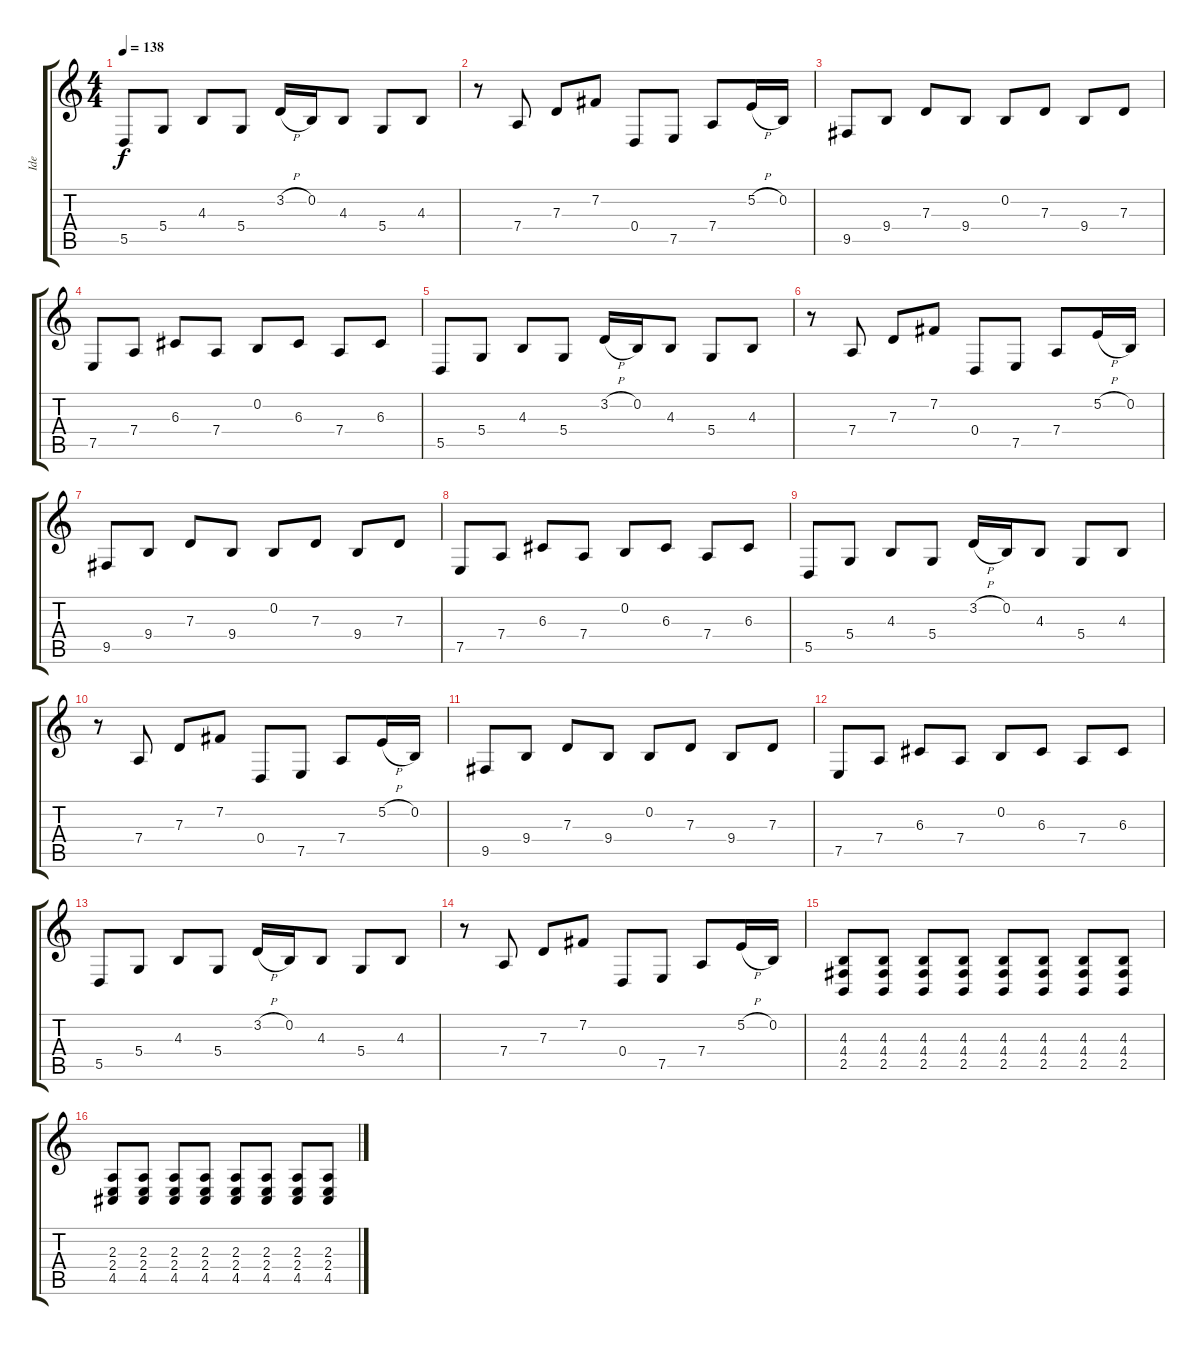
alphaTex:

\track ("Ide" "Ide") {instrument acousticgrandpiano}
\staff {score tabs}
\tuning (E4 B3 G3 D3 A2 E2) {hide}
\ts (4 4)
\tempo 138
\clef g2
\ks c
5.5.8{dy f} 5.4.8 4.3.8 5.4.8 3.2{h}.16 0.2.16 4.3.8 5.4.8 4.3.8 |
r.8 7.4.8 7.3.8 7.2.8 0.4.8 7.5.8 7.4.8 5.2{h}.16 0.2.16 |
9.5.8 9.4.8 7.3.8 9.4.8 0.2.8 7.3.8 9.4.8 7.3.8 |
7.5.8 7.4.8 6.3.8 7.4.8 0.2.8 6.3.8 7.4.8 6.3.8 |
5.5.8 5.4.8 4.3.8 5.4.8 3.2{h}.16 0.2.16 4.3.8 5.4.8 4.3.8 |
r.8 7.4.8 7.3.8 7.2.8 0.4.8 7.5.8 7.4.8 5.2{h}.16 0.2.16 |
9.5.8 9.4.8 7.3.8 9.4.8 0.2.8 7.3.8 9.4.8 7.3.8 |
7.5.8 7.4.8 6.3.8 7.4.8 0.2.8 6.3.8 7.4.8 6.3.8 |
5.5.8 5.4.8 4.3.8 5.4.8 3.2{h}.16 0.2.16 4.3.8 5.4.8 4.3.8 |
r.8 7.4.8 7.3.8 7.2.8 0.4.8 7.5.8 7.4.8 5.2{h}.16 0.2.16 |
9.5.8 9.4.8 7.3.8 9.4.8 0.2.8 7.3.8 9.4.8 7.3.8 |
7.5.8 7.4.8 6.3.8 7.4.8 0.2.8 6.3.8 7.4.8 6.3.8 |
5.5.8 5.4.8 4.3.8 5.4.8 3.2{h}.16 0.2.16 4.3.8 5.4.8 4.3.8 |
r.8 7.4.8 7.3.8 7.2.8 0.4.8 7.5.8 7.4.8 5.2{h}.16 0.2.16 |
(4.3 4.4 2.5).8 (4.3 4.4 2.5).8 (4.3 4.4 2.5).8 (4.3 4.4 2.5).8 (4.3 4.4 2.5).8 (4.3 4.4 2.5).8 (4.3 4.4 2.5).8 (4.3 4.4 2.5).8 |
(2.3 2.4 4.5).8 (2.3 2.4 4.5).8 (2.3 2.4 4.5).8 (2.3 2.4 4.5).8 (2.3 2.4 4.5).8 (2.3 2.4 4.5).8 (2.3 2.4 4.5).8 (2.3 2.4 4.5).8
